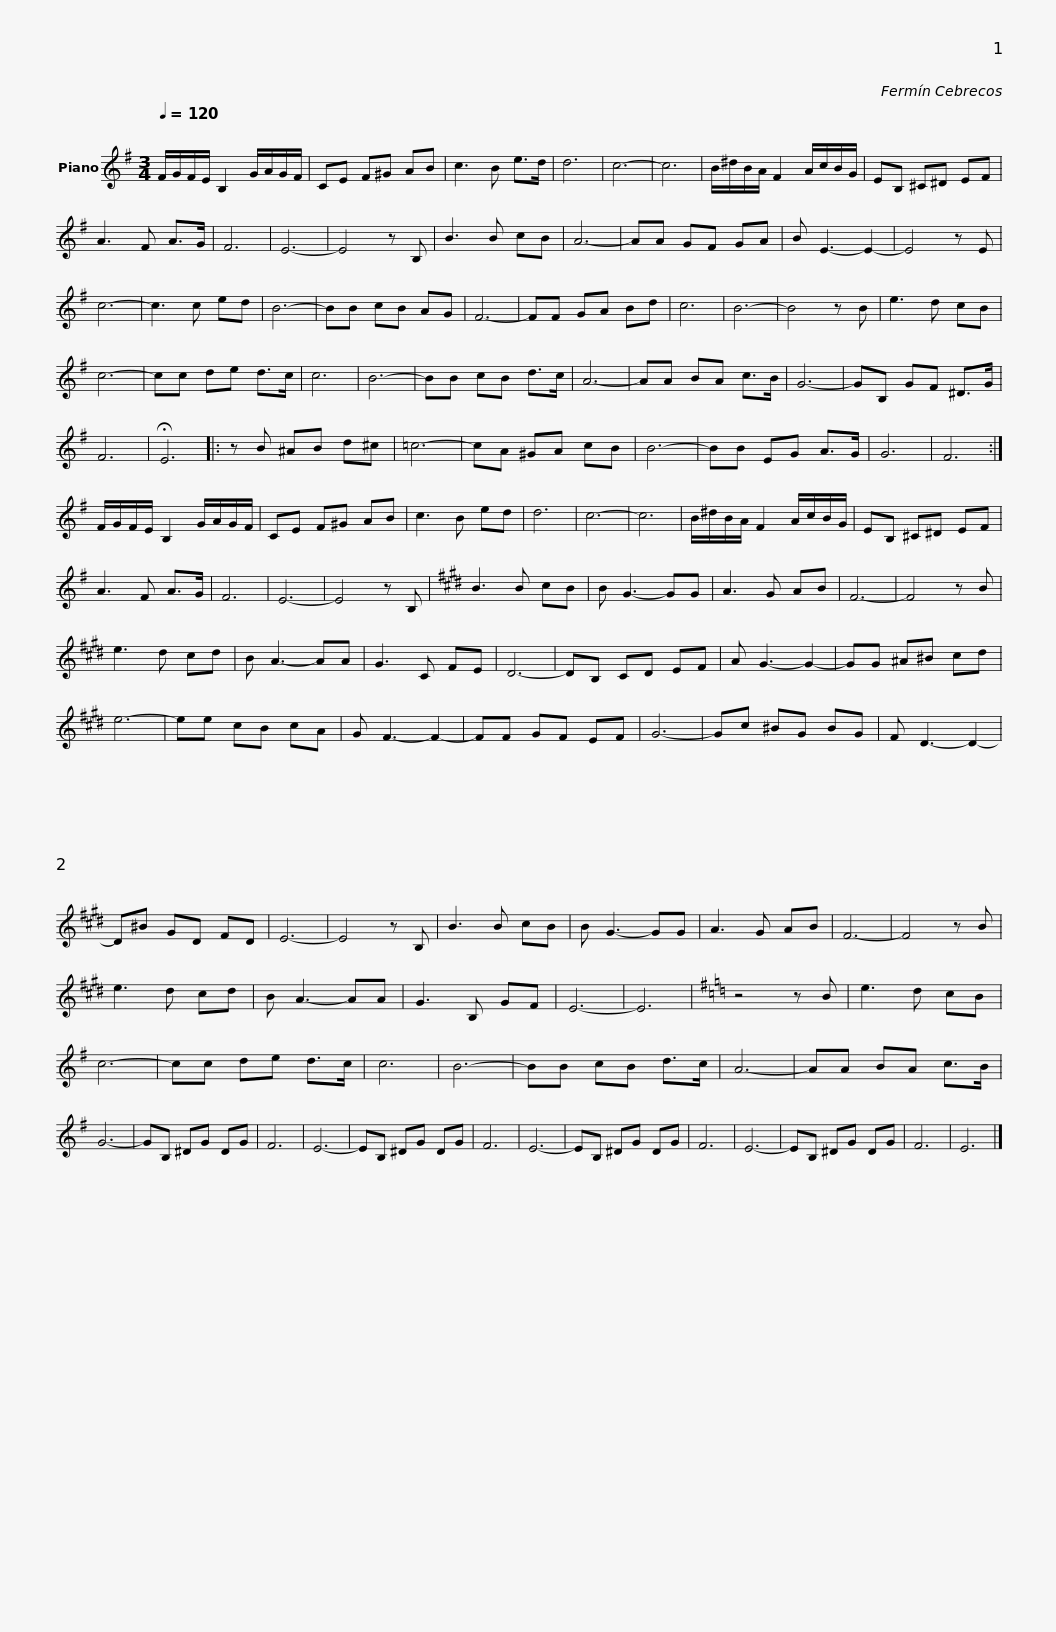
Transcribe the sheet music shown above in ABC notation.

X:1
L:1/8
Q:1/4=120
M:3/4
I:linebreak $
K:G
V:1 treble
V:1
 F/G/F/E/ B,2 G/A/G/F/ | CE F^G AB | c3 B e>d | d6 | c6- | %5
 c6 | B/^d/B/A/ F2 A/c/B/G/ |$ EB, ^C^D EF | A3 F A>G | F6 | %10
 E6- | E4 z B, | B3 B cB | A6- | AA GF GA | %15
 B E3- E2- | E4 z E |$ c6- | c3 c ed | B6- | %20
 BB cB AG | F6- | FF GA Bd | c6 | B6- | %25
 B4 z B | e3 d cB | c6- |$ cc de d>c | c6 | %30
 B6- | BB cB d>c | A6- | AA BA c>B | G6- | %35
 GB, GF ^D>G | F6 | !fermata!E6 |:$ z B ^AB d^c | =c6- | %40
 cA ^GA cB | B6- | BB EG A>G | G6 | F6 :| %45
 F/G/F/E/ B,2 G/A/G/F/ |$ CE F^G AB | c3 B ed | d6 | c6- | %50
 c6 | B/^d/B/A/ F2 A/c/B/G/ | EB, ^C^D EF | A3 F A>G | F6 |$ %55
 E6- | E4 z B, |[K:E] B3 B cB | B G3- GG | A3 G AB | %60
 F6- | F4 z B | e3 d cd | B A3- AA | G3 C FE |$ %65
 D6- | DB, CD EF | A G3- G2- | GG ^A^B cd | e6- | %70
 ee cB cA | G F3- F2- | FF GF EF | G6- |$ Gc ^BG BG | %75
 F D3- D2- | D^B GD FD | E6- | E4 z B, | B3 B cB | %80
 B G3- GG | A3 G AB | F6- |$ F4 z B | e3 d cd | %85
 B A3- AA | G3 B, GF | E6- | E6 |[K:G] z4 z B | %90
 e3 d cB | c6- | cc de d>c | c6 |$ B6- | %95
 BB cB d>c | A6- | AA BA c>B | G6- | GB, ^DG DG | %100
 F6 | E6- | EB, ^DG DG | F6 | E6- |$ %105
 EB, ^DG DG | F6 | E6- | EB, ^DG DG | F6 | %110
 E6 |] %111
